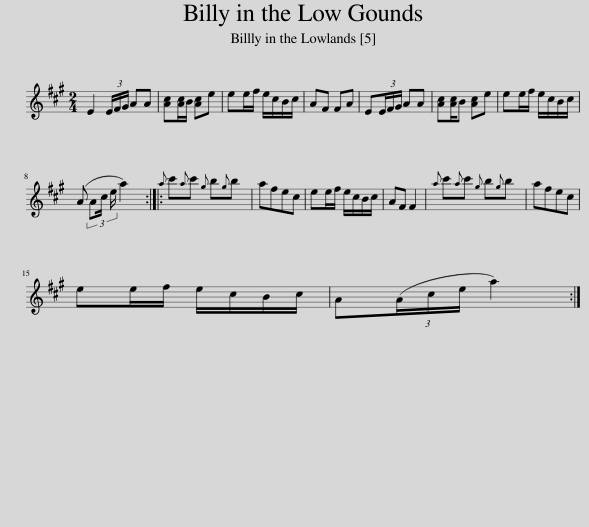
X:1
L:1/8
M:2/4
I:linebreak $
K:A
V:1 treble
V:1
 E2 (3E/F/G/ AA | [Ac][Ac]/B/ [Ac]e | ee/f/ e/c/B/c/ | AF FA | E(3E/F/G/ AA | %5
 [Ac][Ac]/B [Ac]e | ee/f/ e/c/B/c/ |$ (A (3Ac/ e/ a2) x/24 ::{a} c'{a}c'{g} b{g}b | afec | %10
 ee/f/ e/c/B/c/ | AF F2 |{a} c'{a}c'{g} b{g}b | afec |$ ee/f/ e/c/B/c/ | %15
 A(3(A/c/e/ a2) :| %16
